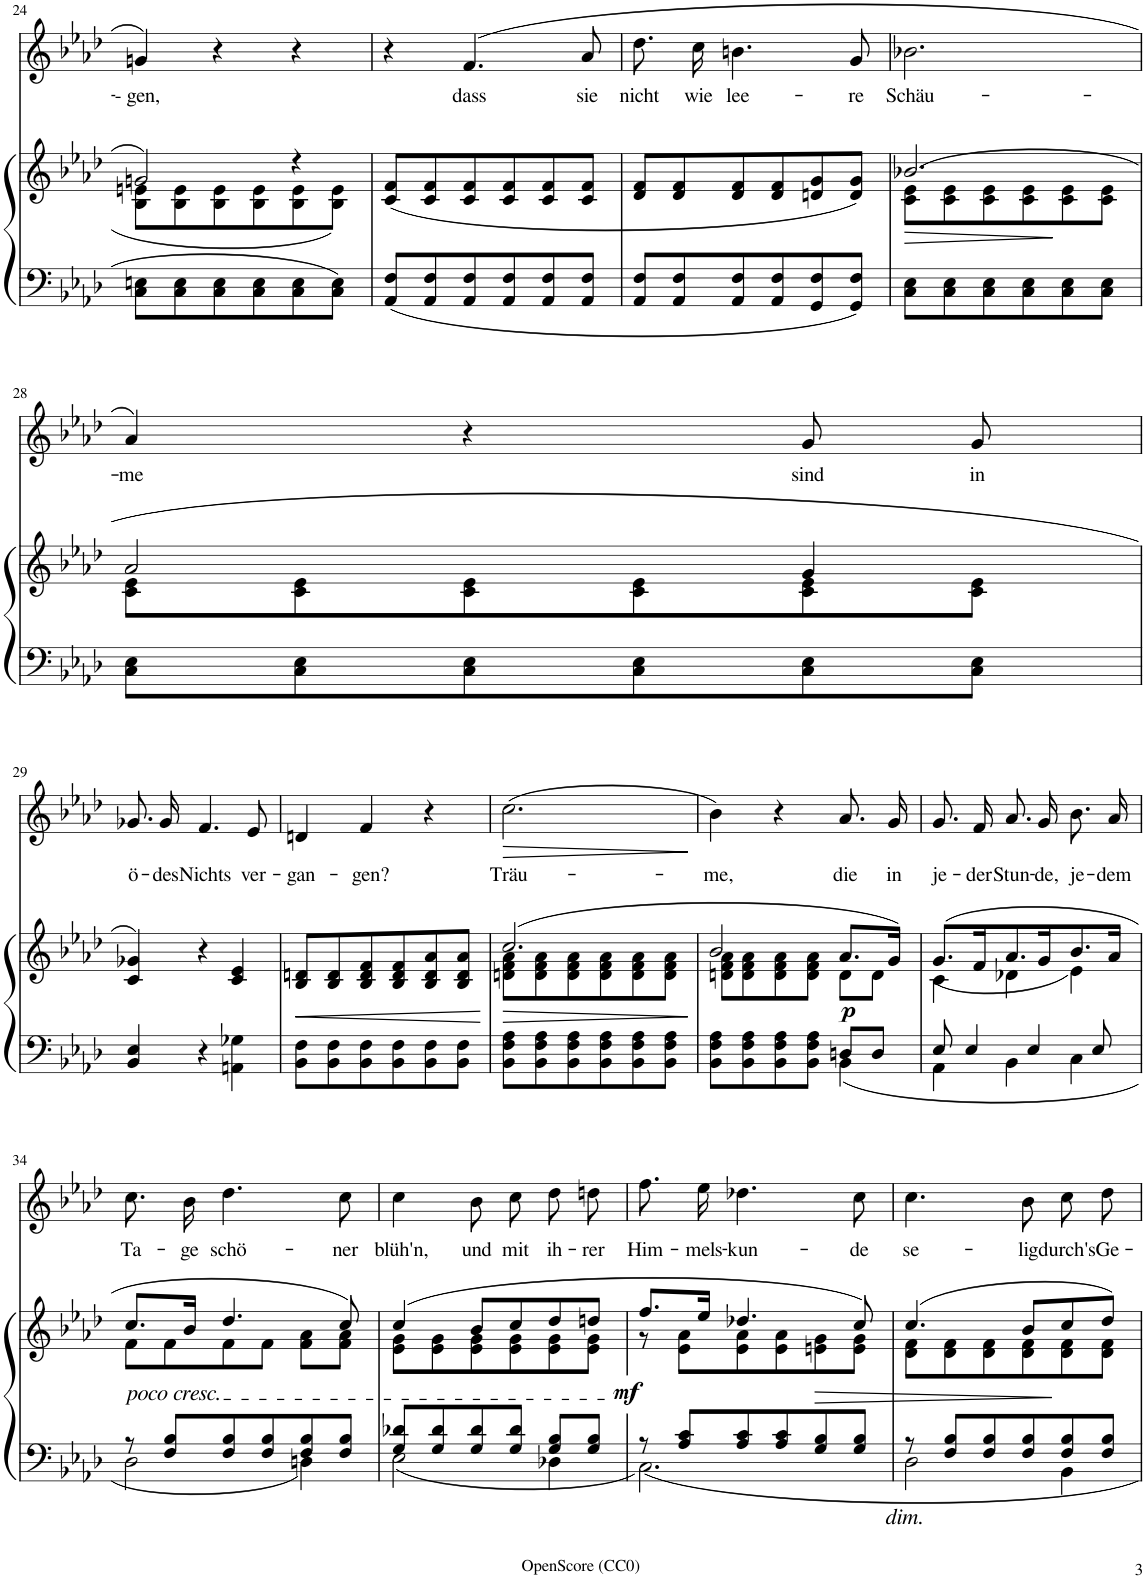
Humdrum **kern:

**kern	**kern	**dynam	**kern	**text	**dynam
*part2	*part2	*part2	*part1	*part1	*part1
*staff3	*staff2	*staff2/3	*staff1	*staff1	*staff1
*I"Piano	*	*	*I"Voice	*	*
*I'Pno	*	*	*	*	*
!!LO:PB:g=z
*clefF4	*clefG2	*	*clefG2	*	*
*k[b-e-a-d-]	*k[b-e-a-d-]	*	*k[b-e-a-d-]	*	*
*M3/4	*M3/4	*	*M3/4	*	*
=24	=24	=24	=24	=24	=24
*	*^	*	*	*	*
!	!	!	!	!	!LO:LY:b	!
8C\ 8En\L	2gn/	8B-\ 8en\L	.	4gn/	-- gen,	.
8C\ 8E\	.	8B-\ 8e\	.	.	.	.
8C\ 8E\	.	8B-\ 8e\	.	4r	.	.
8C\ 8E\	.	8B-\ 8e\	.	.	.	.
8C\ 8E\	4r	8B-\ 8e\	.	4r	.	.
8C\ 8E\J	.	8B-\ 8e\J	.	.	.	.
*	*v	*v	*	*	*	*
=25	=25	=25	=25	=25	=25
8AA-/ 8F/L	(8c/ 8f/L	.	4r	.	.
8AA-/ 8F/	8c/ 8f/	.	.	.	.
!	!	!	!	!LO:LY:b	!
8AA-/ 8F/	8c/ 8f/	.	(4.f/	dass	.
8AA-/ 8F/	8c/ 8f/	.	.	.	.
8AA-/ 8F/	8c/ 8f/	.	.	.	.
!	!	!	!	!LO:LY:b	!
8AA-/ 8F/J	8c/ 8f/J	.	8a-/	sie	.
=26	=26	=26	=26	=26	=26
!	!	!	!	!LO:LY:b	!
8AA-/ 8F/L	8d-/ 8f/L	.	8.dd-\L	nicht	.
8AA-/ 8F/	8d-/ 8f/	.	.	.	.
!	!	!	!	!LO:LY:b	!
.	.	.	16cc\Jk	wie	.
!	!	!	!	!LO:LY:b	!
8AA-/ 8F/	8d-/ 8f/	.	4.bn\	lee-	.
8AA-/ 8F/	8d-/ 8f/	.	.	.	.
8GG/ 8F/	8dn/ 8g/	.	.	.	.
!	!	!	!	!LO:LY:b	!
8GG/ 8F/J	8d/ 8g/J)	.	8g/	-re	.
=27	=27	=27	=27	=27	=27
!	!	!LO:HP:b	!	!LO:LY:b	!
*	*^	*	*	*	*
8C\ 8E-\L	(2.b-X/	8c\ 8e-\L	>	2.b-X\	Schäu-	.
8C\ 8E-\	.	8c\ 8e-\	.	.	.	.
8C\ 8E-\	.	8c\ 8e-\	.	.	.	.
8C\ 8E-\	.	8c\ 8e-\	.	.	.	.
8C\ 8E-\	.	8c\ 8e-\	.	.	.	.
8C\ 8E-\J	.	8c\ 8e-\J	.	.	.	.
!!LO:LB:g=z
=28	=28	=28	=28	=28	=28	=28
!	!	!	!	!	!LO:LY:b	!
8C\ 8E-\L	2a-/	8c\ 8e-\L	.	4a-/)	-me	.
8C\ 8E-\	.	8c\ 8e-\	.	.	.	.
8C\ 8E-\	.	8c\ 8e-\	.	4r	.	.
8C\ 8E-\	.	8c\ 8e-\	.	.	.	.
!	!	!	!	!	!LO:LY:b	!
8C\ 8E-\	4g/	8c\ 8e-\	.	8g/L	sind	.
!	!	!	!	!	!LO:LY:b	!
8C\ 8E-\J	.	8c\ 8e-\J	.	8g/J	in	.
!!LO:LB:g=z
=29	=29	=29	=29	=29	=29	=29
!	!	!	!	!	!LO:LY:b	!
*	*v	*v	*	*	*	*
4BB-/ 4E-/	4c/ 4g-X/)	.	8.g-X/L	ö-	.
!	!	!	!	!LO:LY:b	!
.	.	.	16g-/Jk	-des	.
!	!	!	!	!LO:LY:b	!
4r	4r	.	4.f/	Nichts	.
4AAn\ 4G-X\	4c/ 4e-/	.	.	.	.
!	!	!	!	!LO:LY:b	!
.	.	.	8e-/	ver-	.
=30	=30	=30	=30	=30	=30
!	!	!LO:HP:b	!	!LO:LY:b	!
8BB-\ 8F\L	8B-/ 8dn/L	<	4dn/	-gan-	.
8BB-\ 8F\	8B-/ 8d/	.	.	.	.
!	!	!	!	!LO:LY:b	!
8BB-\ 8F\	8B-/ 8d/ 8f/	.	4f/	-gen?	.
8BB-\ 8F\	8B-/ 8d/ 8f/	.	.	.	.
8BB-\ 8F\	8B-/ 8d/ 8a-/	.	4r	.	.
8BB-\ 8F\J	8B-/ 8d/ 8a-/J	.	.	.	.
.	.	]	.	.	.
=31	=31	=31	=31	=31	=31
!	!	!LO:HP:b	!	!LO:LY:b	!LO:HP:b
*	*^	*	*	*	*
8BB-\ 8F\ 8A-\L	(2.cc/	8dn\ 8f\ 8a-\L	>	(2.cc\	Träu-	>
8BB-\ 8F\ 8A-\	.	8d\ 8f\ 8a-\	.	.	.	.
8BB-\ 8F\ 8A-\	.	8d\ 8f\ 8a-\	.	.	.	.
8BB-\ 8F\ 8A-\	.	8d\ 8f\ 8a-\	.	.	.	.
8BB-\ 8F\ 8A-\	.	8d\ 8f\ 8a-\	.	.	.	.
8BB-\ 8F\ 8A-\J	.	8d\ 8f\ 8a-\J	.	.	.	.
*	*v	*v	*	*	*	*
.	.	[	.	.	]
=32	=32	=32	=32	=32	=32
*^	*^	*	*	*	*
!	!	!	!	!	!	!LO:LY:b	!
8BB-\ 8F\ 8A-\L	2ryy	2b-/	8dn\ 8f\ 8a-\L	.	4b-\)	-me,	.
8BB-\ 8F\ 8A-\	.	.	8d\ 8f\ 8a-\	.	.	.	.
8BB-\ 8F\ 8A-\	.	.	8d\ 8f\ 8a-\	.	4r	.	.
8BB-\ 8F\ 8A-\J	.	.	8d\ 8f\ 8a-\J	.	.	.	.
!	!	!	!	!LO:DY:b	!	!LO:LY:b	!
8Dn/L	4BB-\	8.a-/L	8d\L	p	8.a-/L	die	.
8D/J	.	.	8d\J	.	.	.	.
!	!	!	!	!	!	!LO:LY:b	!
.	.	16g/Jk)	.	.	16g/Jk	in	.
=33	=33	=33	=33	=33	=33	=33	=33
!	!	!	!	!	!	!LO:LY:b	!
8E-/	4AA-\	(8.g/L	(4c\	.	8.g/L	je-	.
4E-/	.	.	.	.	.	.	.
!	!	!	!	!	!	!LO:LY:b	!
.	.	16f/K	.	.	16f/Jk	-der	.
!	!	!	!	!	!	!LO:LY:b	!
.	4BB-\	8.a-/	4d-X\	.	8.a-/L	Stun-	.
4E-/	.	.	.	.	.	.	.
!	!	!	!	!	!	!LO:LY:b	!
.	.	16g/K	.	.	16g/Jk	-de,	.
!	!	!	!	!	!	!LO:LY:b	!
.	4C\	8.b-/	4e-\)	.	8.b-/L	je-	.
8E-/	.	.	.	.	.	.	.
!	!	!	!	!	!	!LO:LY:b	!
.	.	16a-/Jk	.	.	16a-/Jk	-dem	.
!!LO:LB:g=z
=34	=34	=34	=34	=34	=34	=34	=34
!	!	!LO:TX:b:i:t=poco cresc.	!	!	!	!	!
!	!	!	!	!	!	!LO:LY:b	!
8r	2D-\	8.cc/L	8f\L	.	8.cc\L	Ta-	.
8F/ 8B-/L	.	.	8f\	.	.	.	.
!	!	!	!	!	!	!LO:LY:b	!
.	.	16b-/Jk	.	.	16b-\Jk	-ge	.
!	!	!	!	!	!	!LO:LY:b	!
8F/ 8B-/	.	4.dd-/	8f\	.	4.dd-\	schö-	.
8F/ 8B-/	.	.	8f\J	.	.	.	.
8F/ 8B-/	4Dn\	.	8f\ 8a-\L	.	.	.	.
!	!	!	!	!	!	!LO:LY:b	!
8F/ 8B-/J	.	8cc/)	8f\ 8a-\J	.	8cc\	-ner	.
=35	=35	=35	=35	=35	=35	=35	=35
!	!	!	!	!	!	!LO:LY:b	!
8G/ 8d-X/L	2E-\	(4cc/	8e-\ 8g\L	.	4cc\	blüh'n,	.
8G/ 8d-/	.	.	8e-\ 8g\	.	.	.	.
!	!	!	!	!	!	!LO:LY:b	!
8G/ 8d-/	.	8b-/L	8e-\ 8g\	.	8b-\L	und	.
!	!	!	!	!	!	!LO:LY:b	!
8G/ 8d-/J	.	8cc/	8e-\ 8g\	.	8cc\J	mit	.
!	!	!	!	!	!	!LO:LY:b	!
8G/ 8B-/L	4D-X\	8dd-/	8e-\ 8g\	.	8dd-\L	ih-	.
!	!	!	!	!	!	!LO:LY:b	!
8G/ 8B-/J	.	8ddn/J	8e-\ 8g\J	.	8ddn\J	-rer	.
=36	=36	=36	=36	=36	=36	=36	=36
!	!	!	!	!LO:DY:b	!	!LO:LY:b	!
8r	2.C\	8.ff/L	8r	mf	8.ff\L	Him-	.
8A-/ 8c/L	.	.	8e-\ 8a-\L	.	.	.	.
!	!	!	!	!	!	!LO:LY:b	!
.	.	16ee-/Jk	.	.	16ee-\Jk	-mels-	.
!	!	!	!	!	!	!LO:LY:b	!
8A-/ 8c/	.	4.dd-X/	8e-\ 8a-\	.	4.dd-X\	-kun-	.
8A-/ 8c/	.	.	8e-\ 8a-\	.	.	.	.
8G/ 8B-/	.	.	8en\ 8g\	.	.	.	.
!	!	!	!	!	!	!LO:LY:b	!
8G/ 8B-/J	.	8cc/)	8e\ 8g\J	.	8cc\	-de	.
=37	=37	=37	=37	=37	=37	=37	=37
!LO:TX:b:i:t=dim.	!	!	!	!	!	!	!
!	!	!	!	!	!	!LO:LY:b	!
8r	2D-\	(4.cc/	8d-\ 8f\L	.	4.cc\	se-	.
8F/ 8B-/L	.	.	8d-\ 8f\	.	.	.	.
8F/ 8B-/	.	.	8d-\ 8f\	.	.	.	.
!	!	!	!	!	!	!LO:LY:b	!
8F/ 8B-/	.	8b-/L	8d-\ 8f\	.	8b-\	-lig	.
!	!	!	!	!	!	!LO:LY:b	!
8F/ 8B-/	4BB-\	8cc/	8d-\ 8f\	]	8cc\L	durch's	.
!	!	!	!	!	!	!LO:LY:b	!
8F/ 8B-/J	.	8dd-/J)	8d-\ 8f\J	.	8dd-\J	Ge-	.
*v	*v	*	*	*	*	*	*
*	*v	*v	*	*	*	*
=	=	=	=	=	=
*-	*-	*-	*-	*-	*-
